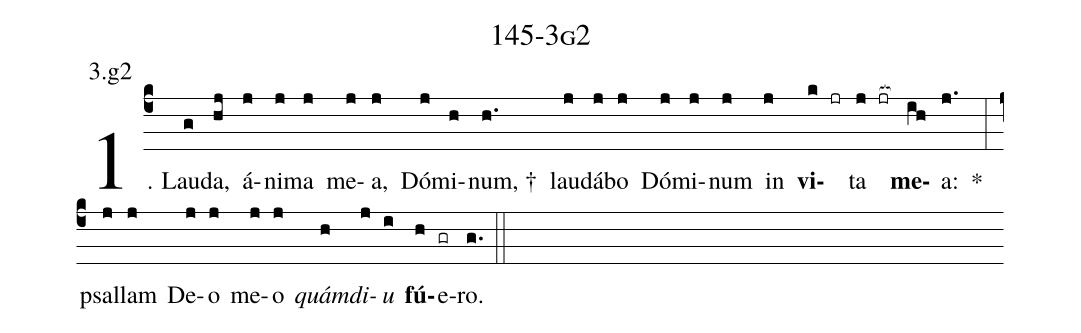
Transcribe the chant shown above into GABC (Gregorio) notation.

name: 145-3g2;
annotation: 3.g2;
%%
(c4)1. Lau(g)da,(hj) á(j)ni(j)ma(j) me(j)a,(j) Dó(j)mi(h)num, †(h.) lau(j)dá(j)bo(j) Dó(j)mi(j)num(j) in(j) <b>vi</b>(k jr)ta(j jr[ocb:1{]) <b>me</b>(ih[ocb:0}])a:(j.) *(:) psal(j)lam(j) De(j)o(j) me(j)o(j) <i>quám</i>(h)<i>di</i>(j)<i>u</i>(i) <b>fú</b>(h)e(gr)ro.(g.) (::)
